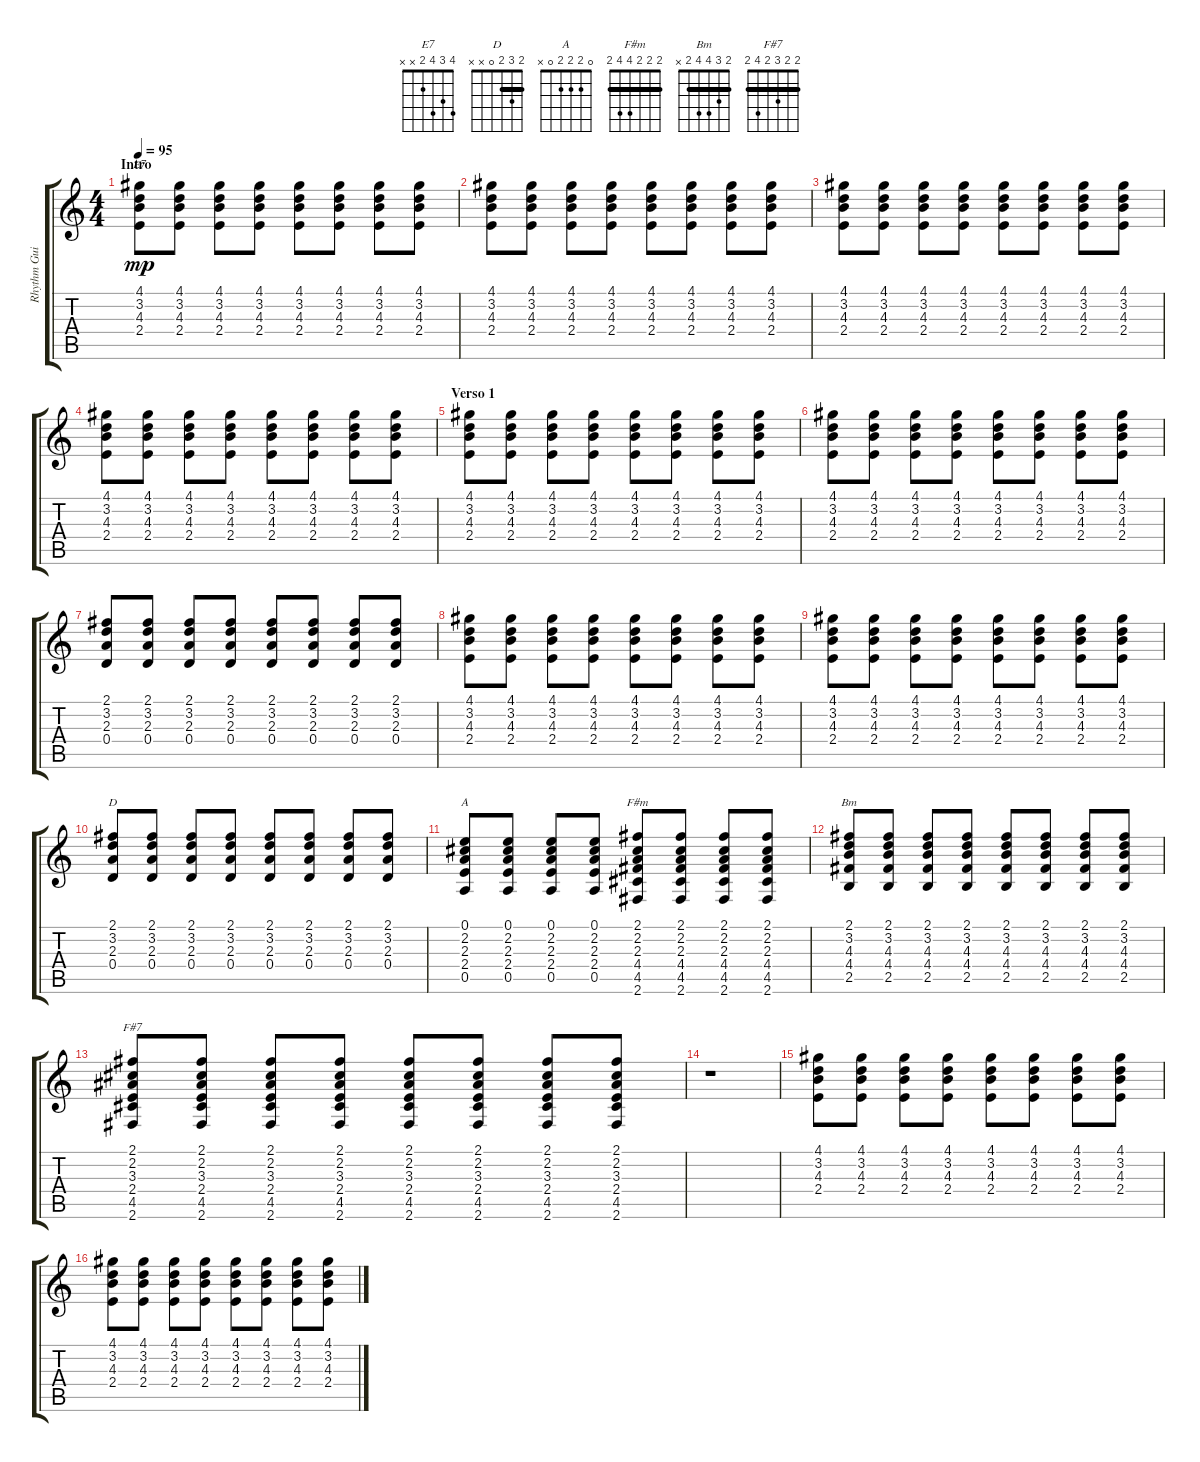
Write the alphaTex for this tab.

\track ("Rhythm Guitar" "Rhythm Gui") {instrument acousticguitarsteel}
\staff {score tabs}
\tuning (E4 B3 G3 D3 A2 E2) {hide}
\chord ("E7" 4 3 4 2 x x)
\chord ("D" 2 3 2 0 x x) {barre 2}
\chord ("A" 0 2 2 2 0 x)
\chord ("F#m" 2 2 2 4 4 2) {barre 2}
\chord ("Bm" 2 3 4 4 2 x) {barre 2}
\chord ("F#7" 2 2 3 2 4 2) {barre 2}
\ts (4 4)
\section ("" "Intro")
\tempo 95
\clef g2
\ks c
(4.1 3.2 4.3 2.4).8{ch "E7" dy mp instrument acousticguitarsteel} (4.1 3.2 4.3 2.4).8 (4.1 3.2 4.3 2.4).8 (4.1 3.2 4.3 2.4).8 (4.1 3.2 4.3 2.4).8 (4.1 3.2 4.3 2.4).8 (4.1 3.2 4.3 2.4).8 (4.1 3.2 4.3 2.4).8 |
(4.1 3.2 4.3 2.4).8 (4.1 3.2 4.3 2.4).8 (4.1 3.2 4.3 2.4).8 (4.1 3.2 4.3 2.4).8 (4.1 3.2 4.3 2.4).8 (4.1 3.2 4.3 2.4).8 (4.1 3.2 4.3 2.4).8 (4.1 3.2 4.3 2.4).8 |
(4.1 3.2 4.3 2.4).8 (4.1 3.2 4.3 2.4).8 (4.1 3.2 4.3 2.4).8 (4.1 3.2 4.3 2.4).8 (4.1 3.2 4.3 2.4).8 (4.1 3.2 4.3 2.4).8 (4.1 3.2 4.3 2.4).8 (4.1 3.2 4.3 2.4).8 |
(4.1 3.2 4.3 2.4).8 (4.1 3.2 4.3 2.4).8 (4.1 3.2 4.3 2.4).8 (4.1 3.2 4.3 2.4).8 (4.1 3.2 4.3 2.4).8 (4.1 3.2 4.3 2.4).8 (4.1 3.2 4.3 2.4).8 (4.1 3.2 4.3 2.4).8 |
\section ("" "Verso 1")
(4.1 3.2 4.3 2.4).8 (4.1 3.2 4.3 2.4).8 (4.1 3.2 4.3 2.4).8 (4.1 3.2 4.3 2.4).8 (4.1 3.2 4.3 2.4).8 (4.1 3.2 4.3 2.4).8 (4.1 3.2 4.3 2.4).8 (4.1 3.2 4.3 2.4).8 |
(4.1 3.2 4.3 2.4).8 (4.1 3.2 4.3 2.4).8 (4.1 3.2 4.3 2.4).8 (4.1 3.2 4.3 2.4).8 (4.1 3.2 4.3 2.4).8 (4.1 3.2 4.3 2.4).8 (4.1 3.2 4.3 2.4).8 (4.1 3.2 4.3 2.4).8 |
(2.1 3.2 2.3 0.4).8 (2.1 3.2 2.3 0.4).8 (2.1 3.2 2.3 0.4).8 (2.1 3.2 2.3 0.4).8 (2.1 3.2 2.3 0.4).8 (2.1 3.2 2.3 0.4).8 (2.1 3.2 2.3 0.4).8 (2.1 3.2 2.3 0.4).8 |
(4.1 3.2 4.3 2.4).8 (4.1 3.2 4.3 2.4).8 (4.1 3.2 4.3 2.4).8 (4.1 3.2 4.3 2.4).8 (4.1 3.2 4.3 2.4).8 (4.1 3.2 4.3 2.4).8 (4.1 3.2 4.3 2.4).8 (4.1 3.2 4.3 2.4).8 |
(4.1 3.2 4.3 2.4).8 (4.1 3.2 4.3 2.4).8 (4.1 3.2 4.3 2.4).8 (4.1 3.2 4.3 2.4).8 (4.1 3.2 4.3 2.4).8 (4.1 3.2 4.3 2.4).8 (4.1 3.2 4.3 2.4).8 (4.1 3.2 4.3 2.4).8 |
(2.1 3.2 2.3 0.4).8{ch "D"} (2.1 3.2 2.3 0.4).8 (2.1 3.2 2.3 0.4).8 (2.1 3.2 2.3 0.4).8 (2.1 3.2 2.3 0.4).8 (2.1 3.2 2.3 0.4).8 (2.1 3.2 2.3 0.4).8 (2.1 3.2 2.3 0.4).8 |
(0.1 2.2 2.3 2.4 0.5).8{ch "A"} (0.1 2.2 2.3 2.4 0.5).8 (0.1 2.2 2.3 2.4 0.5).8 (0.1 2.2 2.3 2.4 0.5).8 (2.1 2.2 2.3 4.4 4.5 2.6).8{ch "F#m"} (2.1 2.2 2.3 4.4 4.5 2.6).8 (2.1 2.2 2.3 4.4 4.5 2.6).8 (2.1 2.2 2.3 4.4 4.5 2.6).8 |
(2.1 3.2 4.3 4.4 2.5).8{ch "Bm"} (2.1 3.2 4.3 4.4 2.5).8 (2.1 3.2 4.3 4.4 2.5).8 (2.1 3.2 4.3 4.4 2.5).8 (2.1 3.2 4.3 4.4 2.5).8 (2.1 3.2 4.3 4.4 2.5).8 (2.1 3.2 4.3 4.4 2.5).8 (2.1 3.2 4.3 4.4 2.5).8 |
(2.1 2.2 3.3 2.4 4.5 2.6).8{ch "F#7"} (2.1 2.2 3.3 2.4 4.5 2.6).8 (2.1 2.2 3.3 2.4 4.5 2.6).8 (2.1 2.2 3.3 2.4 4.5 2.6).8 (2.1 2.2 3.3 2.4 4.5 2.6).8 (2.1 2.2 3.3 2.4 4.5 2.6).8 (2.1 2.2 3.3 2.4 4.5 2.6).8 (2.1 2.2 3.3 2.4 4.5 2.6).8 |
r.1 |
(4.1 3.2 4.3 2.4).8 (4.1 3.2 4.3 2.4).8 (4.1 3.2 4.3 2.4).8 (4.1 3.2 4.3 2.4).8 (4.1 3.2 4.3 2.4).8 (4.1 3.2 4.3 2.4).8 (4.1 3.2 4.3 2.4).8 (4.1 3.2 4.3 2.4).8 |
(4.1 3.2 4.3 2.4).8 (4.1 3.2 4.3 2.4).8 (4.1 3.2 4.3 2.4).8 (4.1 3.2 4.3 2.4).8 (4.1 3.2 4.3 2.4).8 (4.1 3.2 4.3 2.4).8 (4.1 3.2 4.3 2.4).8 (4.1 3.2 4.3 2.4).8
